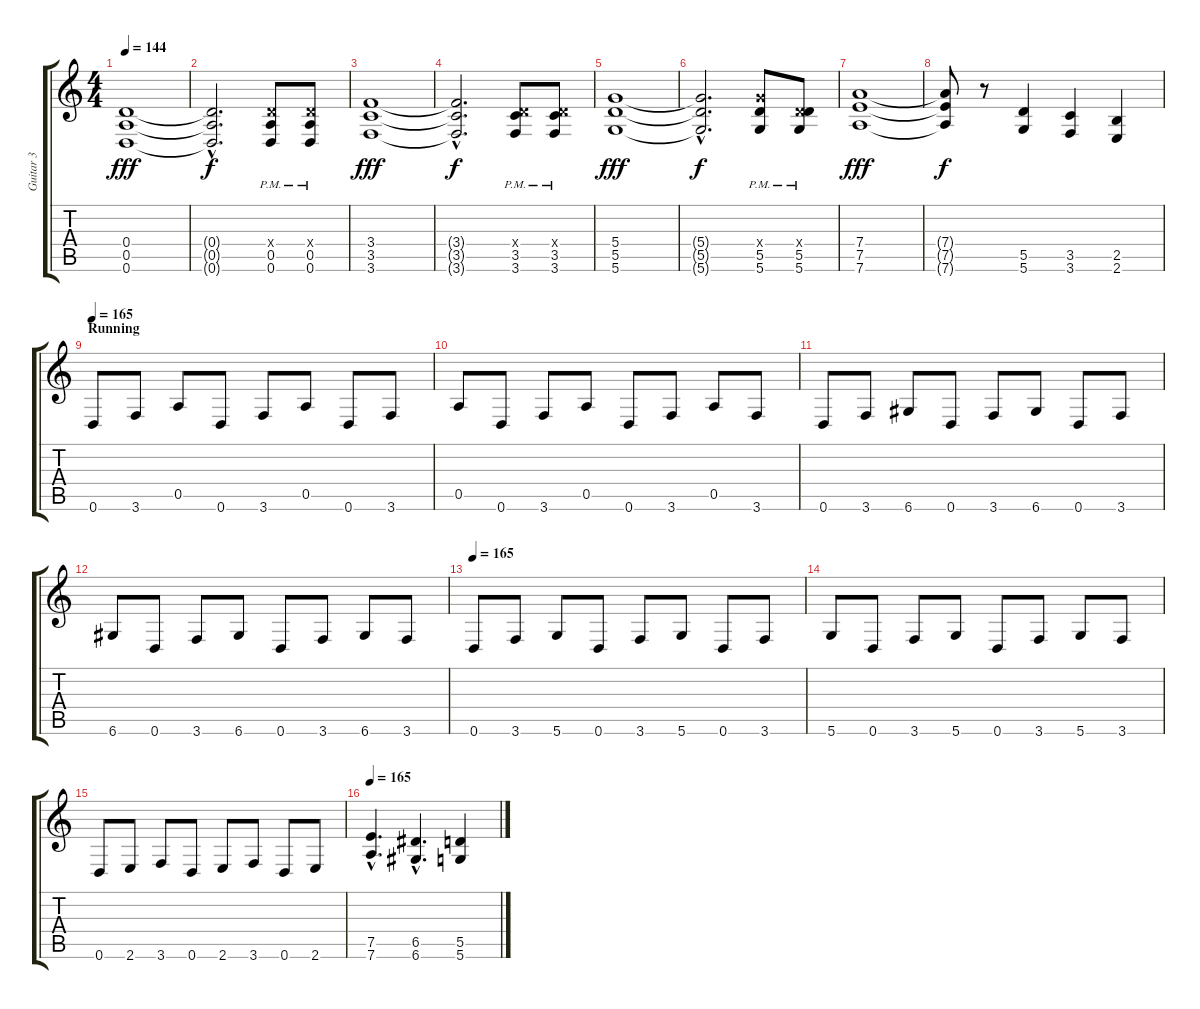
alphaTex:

\track ("Guitar 3" "Guitar 3") {instrument distortionguitar}
\staff {score tabs}
\tuning (E4 B3 G3 D3 A2 D2) {hide}
\ts (4 4)
\tempo 144
\clef g2
\ks c
(0.4 0.5 0.6).1{dy fff} |
(0.4{hac t} 0.5{hac t} 0.6{hac t}).2{d dy f} (0.4{x} 0.5{pm} 0.6{pm}).8 (0.4{x} 0.5{pm} 0.6{pm}).8 |
(3.4 3.5 3.6).1{dy fff} |
(3.4{hac t} 3.5{hac t} 3.6{hac t}).2{d dy f} (0.4{x} 3.5{pm} 3.6{pm}).8 (0.4{x} 3.5{pm} 3.6{pm}).8 |
(5.4 5.5 5.6).1{dy fff} |
(5.4{hac t} 5.5{hac t} 5.6{hac t}).2{d dy f} (5.4{x} 5.5{pm} 5.6{pm}).8 (0.4{x} 5.5{pm} 5.6{pm}).8 |
(7.4 7.5 7.6).1{dy fff} |
(7.4{t} 7.5{t} 7.6{t}).8{dy f} r.8 (5.5 5.6).4 (3.5 3.6).4 (2.5 2.6).4 |
\section ("" "Running")
\tempo 165
0.6.8 3.6.8 0.5.8 0.6.8 3.6.8 0.5.8 0.6.8 3.6.8 |
0.5.8 0.6.8 3.6.8 0.5.8 0.6.8 3.6.8 0.5.8 3.6.8 |
0.6.8 3.6.8 6.6.8 0.6.8 3.6.8 6.6.8 0.6.8 3.6.8 |
6.6.8 0.6.8 3.6.8 6.6.8 0.6.8 3.6.8 6.6.8 3.6.8 |
\tempo 165
0.6.8 3.6.8 5.6.8 0.6.8 3.6.8 5.6.8 0.6.8 3.6.8 |
5.6.8 0.6.8 3.6.8 5.6.8 0.6.8 3.6.8 5.6.8 3.6.8 |
0.6.8 2.6.8 3.6.8 0.6.8 2.6.8 3.6.8 0.6.8 2.6.8 |
\tempo 165
(7.5{hac} 7.6{hac}).4{d} (6.5{hac} 6.6{hac}).4{d} (5.5 5.6).4
